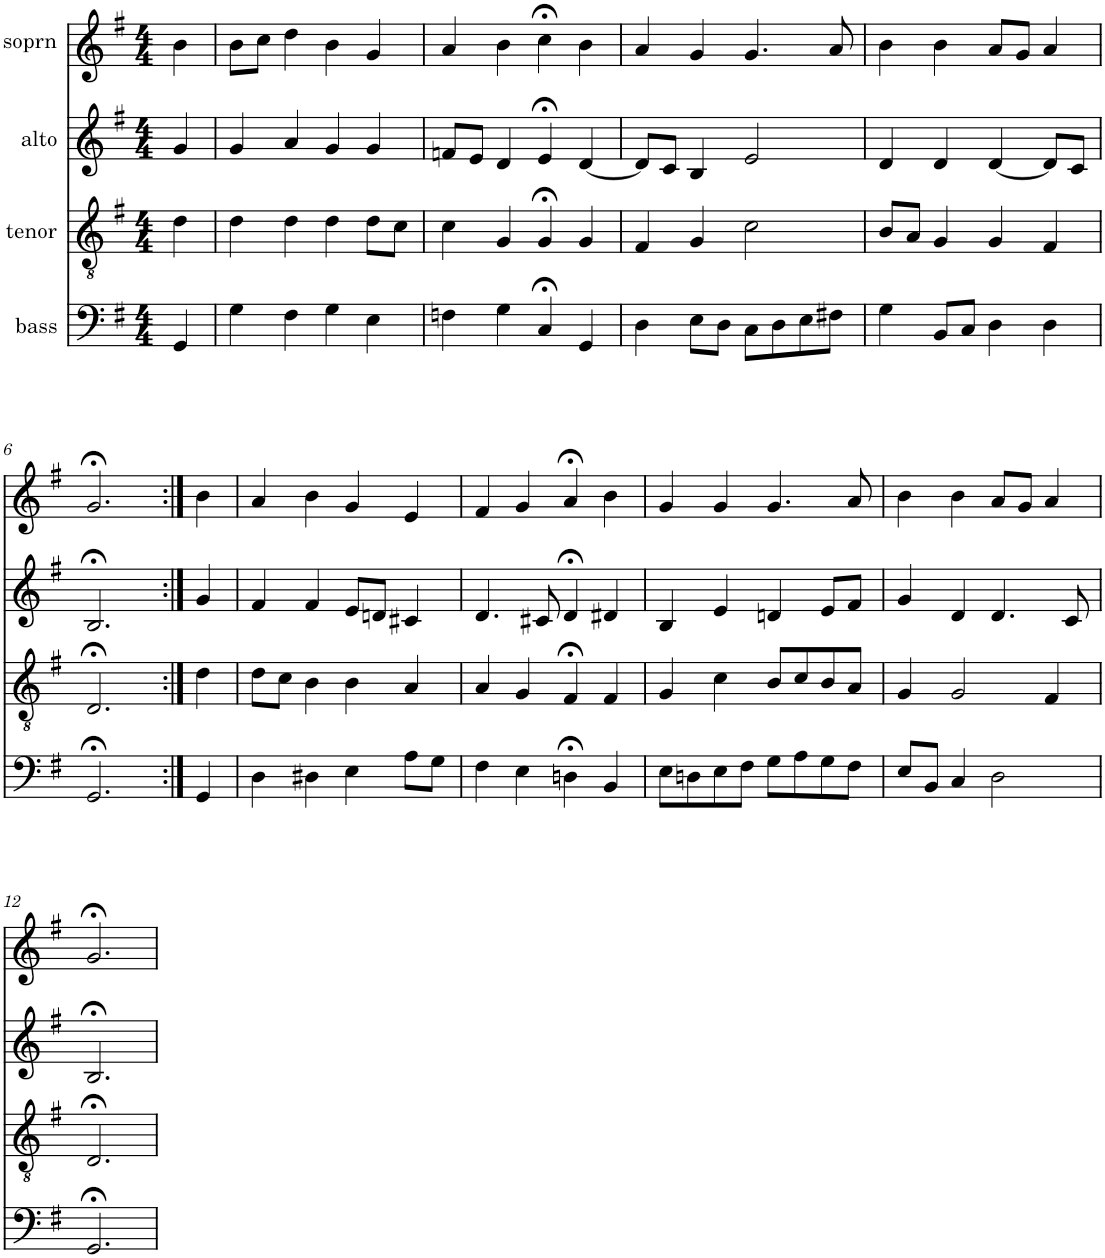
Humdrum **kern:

**kern	**kern	**kern	**kern
*part4	*part3	*part2	*part1
*staff4	*staff3	*staff2	*staff1
*I"bass	*I"tenor	*I"alto	*I"soprn
*clefF4	*clefGv2	*clefG2	*clefG2
*k[f#]	*k[f#]	*k[f#]	*k[f#]
*G:	*G:	*G:	*G:
*M4/4	*M4/4	*M4/4	*M4/4
=1	=1	=1	=1
4GG/	4d\	4g/	4b\
=2	=2	=2	=2
4G\	4d\	4g/	8b\L
.	.	.	8cc\J
4F#\	4d\	4a/	4dd\
4G\	4d\	4g/	4b\
4E\	8d\L	4g/	4g/
.	8c\J	.	.
=3	=3	=3	=3
4Fn\	4c\	8fn/L	4a/
.	.	8e/J	.
4G\	4G/	4d/	4b\
4C;</	4G;</	4e;</	4cc;<\
4GG/	4G/	[4d/	4b\
=4	=4	=4	=4
4D\	4F#/	8d/L]	4a/
.	.	8c/J	.
8E\L	4G/	4B/	4g/
8D\J	.	.	.
8C\L	2c\	2e/	4.g/
8D\	.	.	.
8E\	.	.	.
8F#X\J	.	.	8a/
=5	=5	=5	=5
4G\	8B/L	4d/	4b\
.	8A/J	.	.
8BB/L	4G/	4d/	4b\
8C/J	.	.	.
4D\	4G/	[4d/	8a/L
.	.	.	8g/J
4D\	4F#/	8d/L]	4a/
.	.	8c/J	.
!!LO:LB:g=z
=6	=6	=6	=6
2.GG;</	2.D;</	2.B;</	2.g;</
=7:|!	=7:|!	=7:|!	=7:|!
4GG/	4d\	4g/	4b\
=8	=8	=8	=8
4D\	8d\L	4f#/	4a/
.	8c\J	.	.
4D#X\	4B\	4f#/	4b\
4E\	4B\	8e/L	4g/
.	.	8dn/J	.
8A\L	4A/	4c#X/	4e/
8G\J	.	.	.
=9	=9	=9	=9
4F#\	4A/	4.d/	4f#/
4E\	4G/	.	4g/
.	.	8c#X/	.
4Dn;<\	4F#;</	4d;</	4a;</
4BB/	4F#/	4d#X/	4b\
=10	=10	=10	=10
8E\L	4G/	4B/	4g/
8Dn\	.	.	.
8E\	4c\	4e/	4g/
8F#\J	.	.	.
8G\L	8B/L	4dn/	4.g/
8A\	8c/	.	.
8G\	8B/	8e/L	.
8F#\J	8A/J	8f#/J	8a/
=11	=11	=11	=11
8E/L	4G/	4g/	4b\
8BB/J	.	.	.
4C/	2G/	4d/	4b\
2D\	.	4.d/	8a/L
.	.	.	8g/J
.	4F#/	.	4a/
.	.	8c/	.
!!LO:LB:g=z
=12	=12	=12	=12
2.GG;</	2.D;</	2.B;</	2.g;</
=	=	=	=
*-	*-	*-	*-
